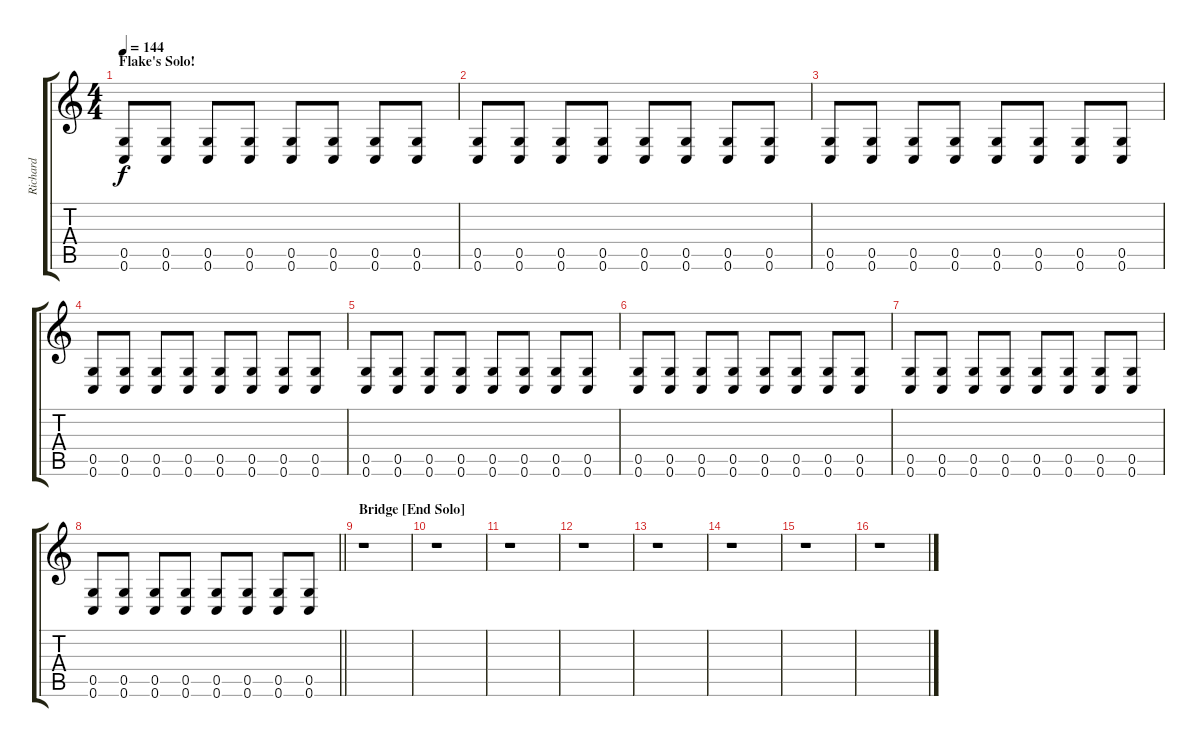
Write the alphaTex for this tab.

\track ("Richard" "Richard") {instrument distortionguitar}
\staff {score tabs}
\tuning (D4 A3 F3 C3 G2 C2) {hide}
\ts (4 4)
\section ("" "Flake's Solo!")
\tempo 144
\clef g2
\ks c
(0.5 0.6).8{dy f} (0.5 0.6).8 (0.5 0.6).8 (0.5 0.6).8 (0.5 0.6).8 (0.5 0.6).8 (0.5 0.6).8 (0.5 0.6).8 |
(0.5 0.6).8 (0.5 0.6).8 (0.5 0.6).8 (0.5 0.6).8 (0.5 0.6).8 (0.5 0.6).8 (0.5 0.6).8 (0.5 0.6).8 |
(0.5 0.6).8 (0.5 0.6).8 (0.5 0.6).8 (0.5 0.6).8 (0.5 0.6).8 (0.5 0.6).8 (0.5 0.6).8 (0.5 0.6).8 |
(0.5 0.6).8 (0.5 0.6).8 (0.5 0.6).8 (0.5 0.6).8 (0.5 0.6).8 (0.5 0.6).8 (0.5 0.6).8 (0.5 0.6).8 |
(0.5 0.6).8 (0.5 0.6).8 (0.5 0.6).8 (0.5 0.6).8 (0.5 0.6).8 (0.5 0.6).8 (0.5 0.6).8 (0.5 0.6).8 |
(0.5 0.6).8 (0.5 0.6).8 (0.5 0.6).8 (0.5 0.6).8 (0.5 0.6).8 (0.5 0.6).8 (0.5 0.6).8 (0.5 0.6).8 |
(0.5 0.6).8 (0.5 0.6).8 (0.5 0.6).8 (0.5 0.6).8 (0.5 0.6).8 (0.5 0.6).8 (0.5 0.6).8 (0.5 0.6).8 |
\barLineRight lightlight
(0.5 0.6).8 (0.5 0.6).8 (0.5 0.6).8 (0.5 0.6).8 (0.5 0.6).8 (0.5 0.6).8 (0.5 0.6).8 (0.5 0.6).8 |
\section ("" "Bridge [End Solo]")
r.1 |
r.1 |
r.1 |
r.1 |
r.1 |
r.1 |
r.1 |
r.1
